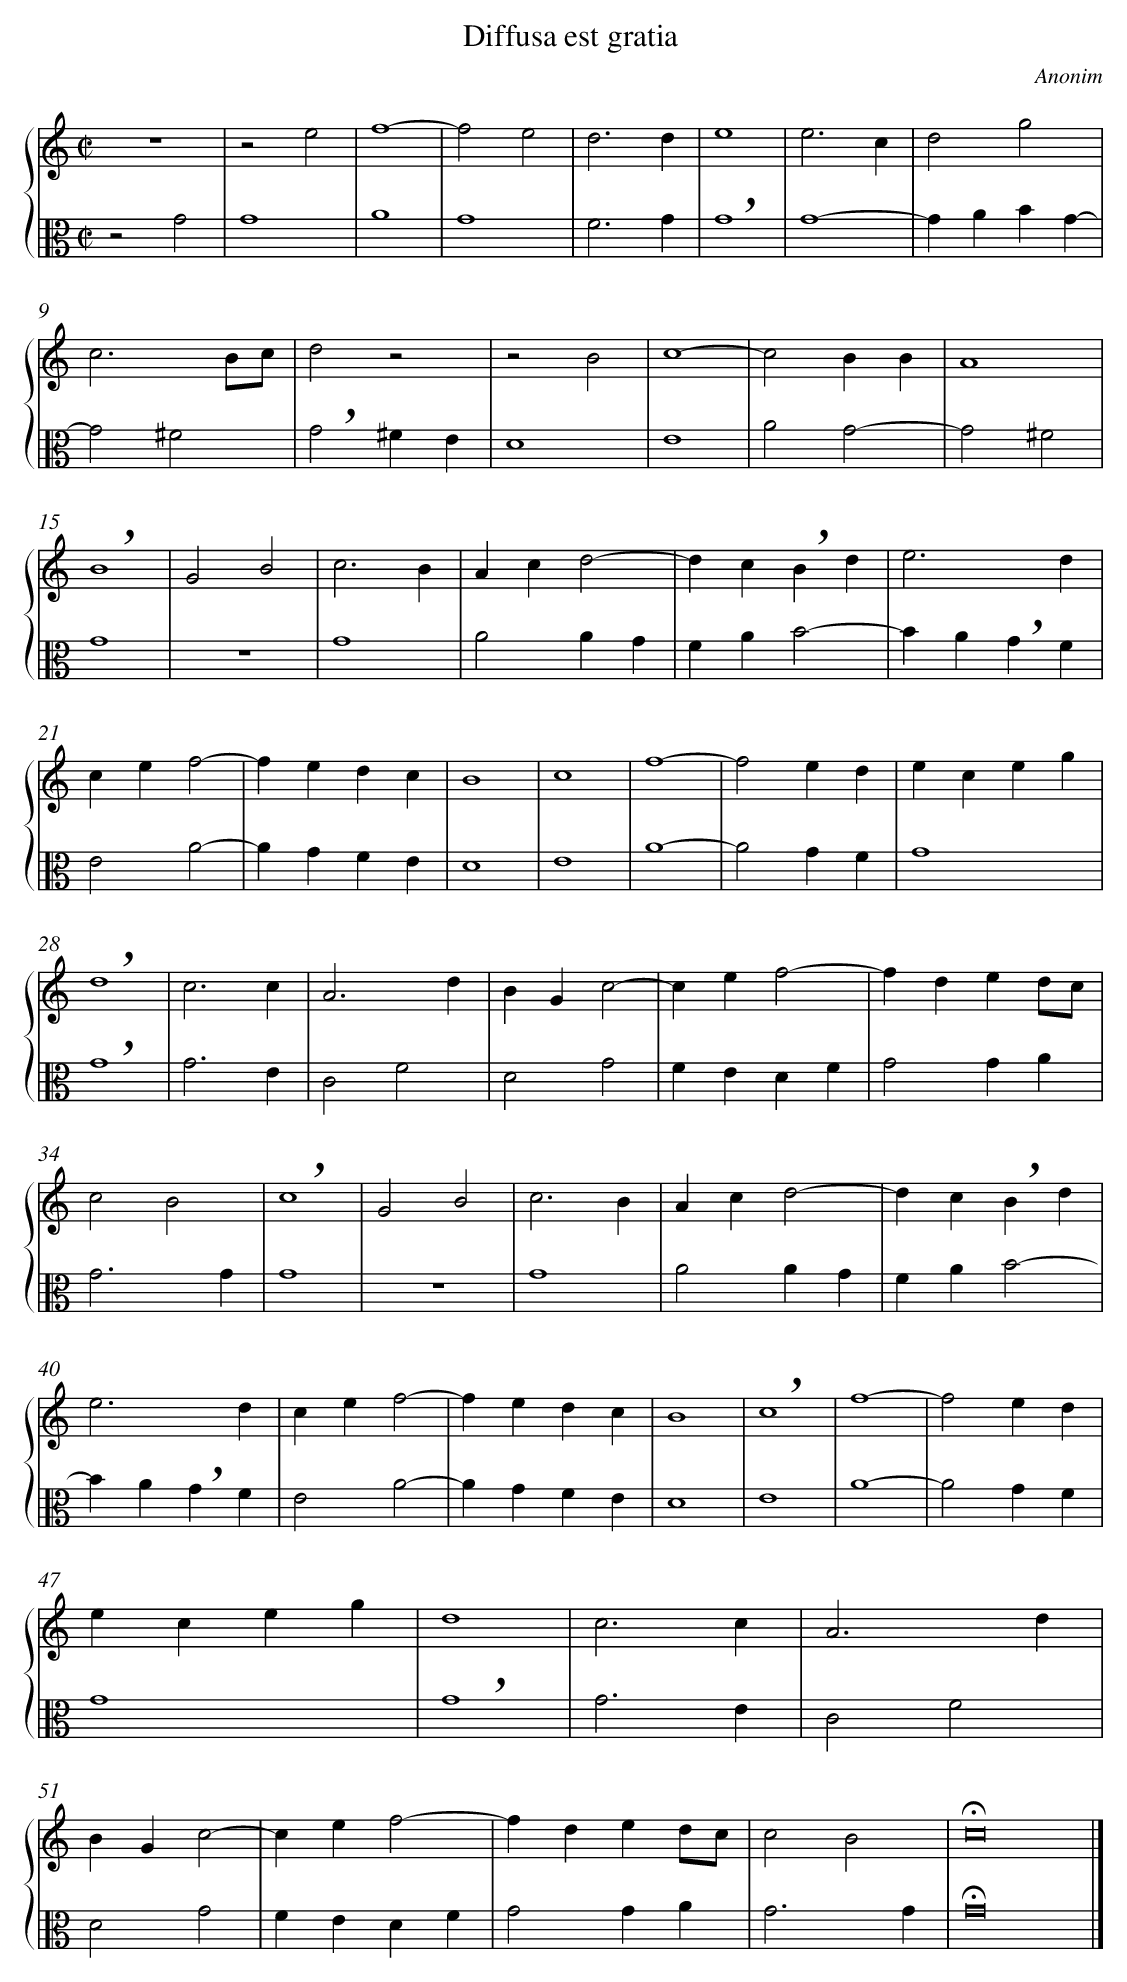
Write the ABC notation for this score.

X:1
T: Diffusa est gratia
C: Anonim
L: 1/4
M: C|
%%staves {1 2}
V: 1
V: 2 clef=alto
K: C
[V:1] z4 |
[V:2] z2G2 |
[V:1] z2e2 |
[V:2] G4 |
[V:1] f4- |
[V:2] A4 |
[V:1] f2e2 |
[V:2] G4 |
[V:1] d3d |
[V:2] F3G |
[V:1] e4 |
[V:2] !breath!G4 |
[V:1] e3c |
[V:2] G4- |
[V:1] d2g2 |
[V:2] GABG- |
[V:1] c3B/c/ |
[V:2] G2^F2 |
[V:1] d2z2 |
[V:2] !breath!G2^FE |
[V:1] z2B2 |
[V:2] D4 |
[V:1] c4- |
[V:2] E4 |
[V:1] c2BB |
[V:2] A2G2- |
[V:1] A4 |
[V:2] G2^F2 |
[V:1] !breath!B4 |
[V:2] G4 |
[V:1] G2B2 |
[V:2] z4 |
[V:1] c3B |
[V:2] G4 |
[V:1] Acd2- |
[V:2] A2AG |
[V:1] dc!breath!Bd |
[V:2] FAB2- |
[V:1] e3d |
[V:2] BA!breath!GF |
[V:1] cef2- |
[V:2] E2A2- |
[V:1] fedc |
[V:2] AGFE |
[V:1] B4 |
[V:2] D4 |
[V:1] c4 |
[V:2] E4 |
[V:1] f4- |
[V:2] A4- |
[V:1] f2ed |
[V:2] A2GF |
[V:1] eceg |
[V:2] G4 |
[V:1] !breath!d4 |
[V:2] !breath!G4 |
[V:1] c3c |
[V:2] G3E |
[V:1] A3d |
[V:2] C2F2 |
[V:1] BGc2- |
[V:2] D2G2 |
[V:1] cef2- |
[V:2] FEDF |
[V:1] fded/c/ |
[V:2] G2GA |
[V:1] c2B2 |
[V:2] G3G |
[V:1] !breath!c4 |
[V:2] G4 |
[V:1] G2B2 |
[V:2] z4 |
[V:1] c3B |
[V:2] G4 |
[V:1] Acd2- |
[V:2] A2AG |
[V:1] dc!breath!Bd |
[V:2] FAB2- |
[V:1] e3d |
[V:2] BA!breath!GF |
[V:1] cef2- |
[V:2] E2A2- |
[V:1] fedc |
[V:2] AGFE |
[V:1] B4 |
[V:2] D4 |
[V:1] !breath!c4 |
[V:2] E4 |
[V:1] f4- |
[V:2] A4- |
[V:1] f2ed |
[V:2] A2GF |
[V:1] eceg |
[V:2] G4 |
[V:1] d4 |
[V:2] !breath!G4 |
[V:1] c3c |
[V:2] G3E |
[V:1] A3d |
[V:2] C2F2 |
[V:1] BGc2- |
[V:2] D2G2 |
[V:1] cef2- |
[V:2] FEDF |
[V:1] fded/c/ |
[V:2] G2GA |
[V:1] c2B2 |
[V:2] G3G |
[V:1] !fermata!c8 |]
[V:2] !fermata!G8 |]
